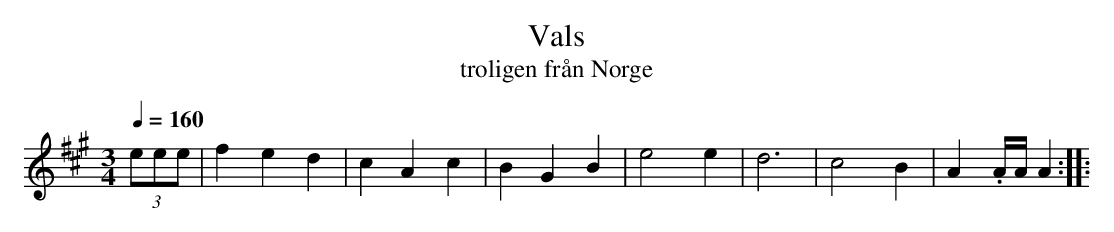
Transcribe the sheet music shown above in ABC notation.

X:1
T:Vals
T:troligen från Norge
M:3/4
L:1/4
K:A
Q:160
(3e/e/e/ | f e d | c A c | B G B | e2 e | d3 | c2 B | A. A/4A/4 A ::
